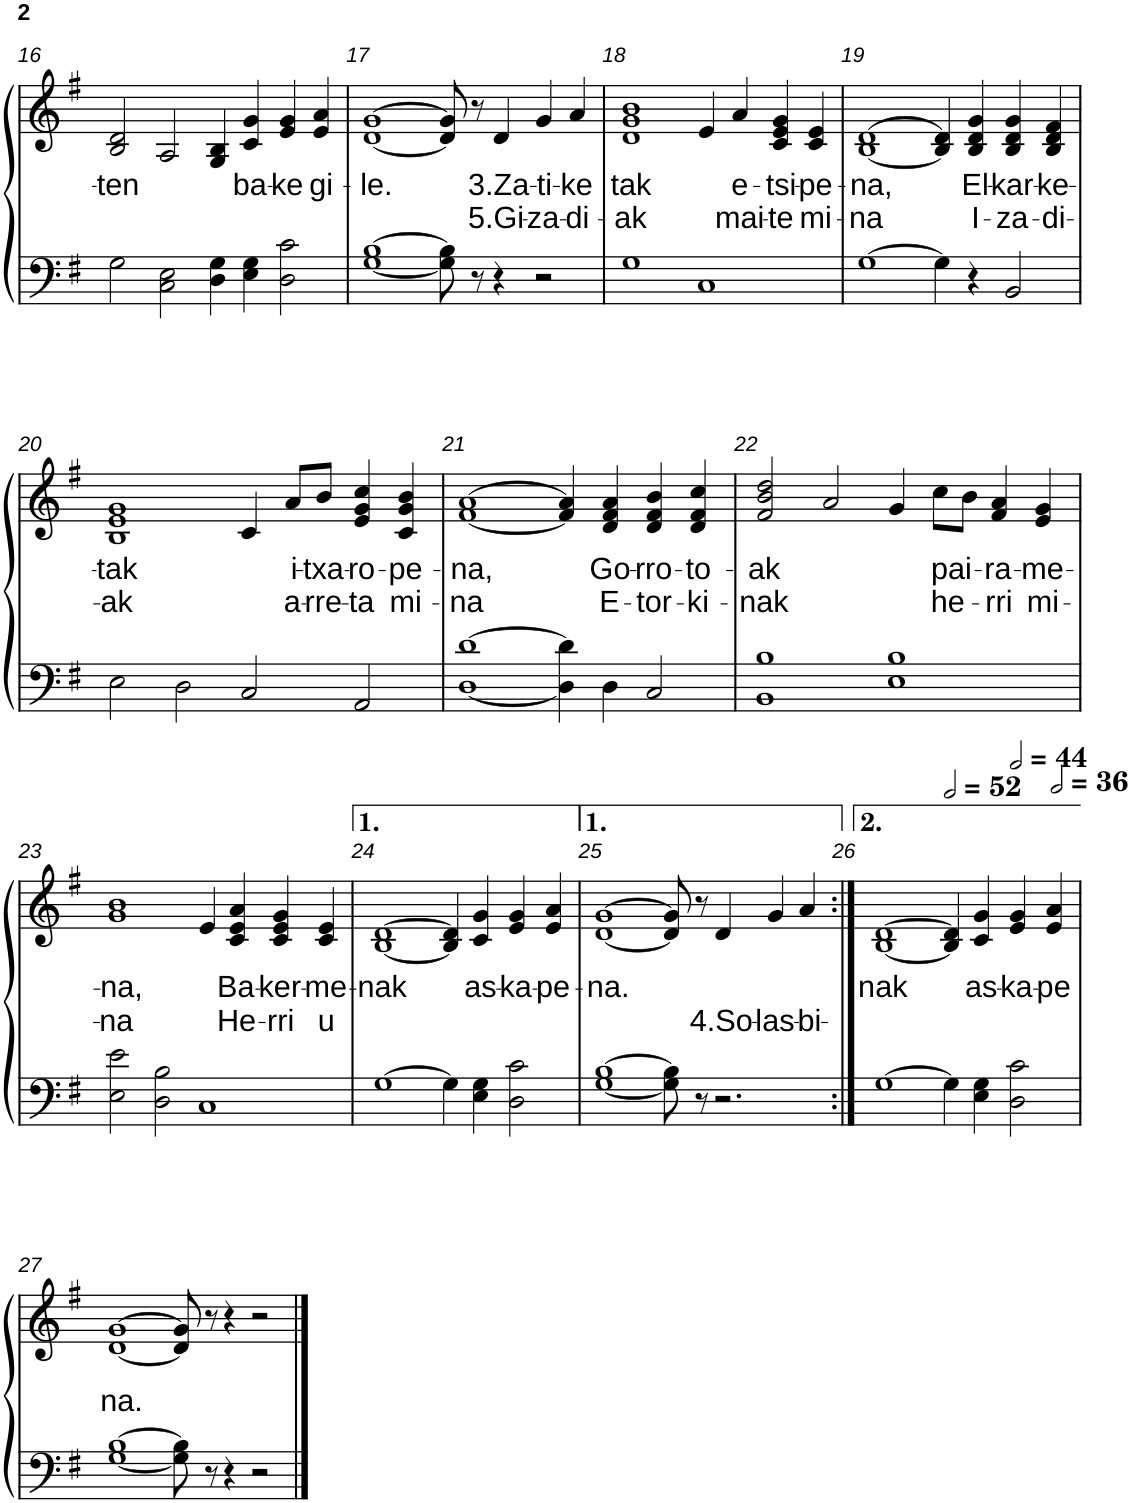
**kern	**kern	**text	**text
*part1	*part1	*part1	*part1
*staff2	*staff1	*staff1	*staff1
*I"Piano	*	*	*
*I'Pia.	*	*	*
!!LO:PB:g=z
*clefF4	*clefG2	*	*
*k[f#]	*k[f#]	*	*
*M4/2	*M4/2	*	*
=16	=16	=16	=16
!	!	!LO:LY:b	!
2G\	2B/ 2d/	-ten	.
2C\ 2E\	2A/	.	.
4D\ 4G\	4G/ 4B/	.	.
!	!	!LO:LY:b	!
4E\ 4G\	4c/ 4g/	ba-	.
!	!	!LO:LY:b	!
2D\ 2c\	4e/ 4g/	-ke	.
!	!	!LO:LY:b	!
.	4e/ 4a/	gi-	.
=17	=17	=17	=17
!	!	!LO:LY:b	!
[1G [1B	[1d [1g	-le.	.
8G\] 8B\]	8d/] 8g/]	.	.
8r	8r	.	.
!	!	!LO:LY:b	!LO:LY:b
4r	4d/	3.Za-	5.Gi-
!	!	!LO:LY:b	!LO:LY:b
2r	4g/	-ti-	-za-
!	!	!LO:LY:b	!LO:LY:b
.	4a/	-ke	-di-
=18	=18	=18	=18
!	!	!LO:LY:b	!LO:LY:b
*	*^	*	*
1G	1d 1b	1g	-tak	-ak
1C	4e/	1ryy	.	.
!	!	!	!LO:LY:b	!LO:LY:b
.	4a/	.	e-	mai-
!	!	!	!LO:LY:b	!LO:LY:b
.	4c/ 4e/ 4g/	.	-tsi-	-te
!	!	!	!LO:LY:b	!LO:LY:b
.	4c/ 4e/	.	-pe-	mi-
*	*v	*v	*	*
=19	=19	=19	=19
!	!	!LO:LY:b	!LO:LY:b
[1G	[1B [1d	-na,	-na
4G\]	4B/] 4d/]	.	.
!	!	!LO:LY:b	!LO:LY:b
4r	4B/ 4d/ 4g/	El-	I-
!	!	!LO:LY:b	!LO:LY:b
2BB/	4B/ 4d/ 4g/	-kar-	-za-
!	!	!LO:LY:b	!LO:LY:b
.	4B/ 4d/ 4f#/	-ke-	-di-
!!LO:LB:g=z
=20	=20	=20	=20
!	!	!LO:LY:b	!LO:LY:b
2E\	1B 1e 1g	-tak	-ak
2D\	.	.	.
2C/	4c/	.	.
!	!	!LO:LY:b	!LO:LY:b
.	8a/L	i-	a-
!	!	!LO:LY:b	!LO:LY:b
.	8b/J	-txa-	-rre-
!	!	!LO:LY:b	!LO:LY:b
2AA/	4e/ 4g/ 4cc/	-ro-	-ta
!	!	!LO:LY:b	!LO:LY:b
.	4c/ 4g/ 4b/	-pe-	mi-
=21	=21	=21	=21
!	!	!LO:LY:b	!LO:LY:b
[1D [1d	[1f# [1a	-na,	-na
4D\] 4d\]	4f#/] 4a/]	.	.
!	!	!LO:LY:b	!LO:LY:b
4D\	4d/ 4f#/ 4a/	Go-	E-
!	!	!LO:LY:b	!LO:LY:b
2C/	4d/ 4f#/ 4b/	-rro-	-tor-
!	!	!LO:LY:b	!LO:LY:b
.	4d/ 4f#/ 4cc/	-to-	-ki-
=22	=22	=22	=22
!	!	!LO:LY:b	!LO:LY:b
1BB 1B	2f#/ 2b/ 2dd/	-ak	-nak
.	2a/	.	.
1E 1B	4g/	.	.
!	!	!LO:LY:b	!LO:LY:b
.	8cc\L	pai-	he-
.	8b\J	.	.
!	!	!LO:LY:b	!LO:LY:b
.	4f#/ 4a/	-ra-	-rri
!	!	!LO:LY:b	!LO:LY:b
.	4e/ 4g/	-me-	mi-
!!LO:LB:g=z
=23	=23	=23	=23
!	!	!LO:LY:b	!LO:LY:b
2E\ 2e\	1g 1b	-na,	-na
2D\ 2B\	.	.	.
1C	4e/	.	.
!	!	!LO:LY:b	!LO:LY:b
.	4c/ 4e/ 4a/	Ba-	He-
!	!	!LO:LY:b	!LO:LY:b
.	4c/ 4e/ 4g/	-ker-	-rri
!	!	!LO:LY:b	!LO:LY:b
.	4c/ 4e/	-me-	u
=24	=24	=24	=24
!	!	!LO:LY:b	!
[1G	[1B [1d	-nak	.
4G\]	4B/] 4d/]	.	.
!	!	!LO:LY:b	!
4E\ 4G\	4c/ 4g/	as-	.
!	!	!LO:LY:b	!
2D\ 2c\	4e/ 4g/	-ka-	.
!	!	!LO:LY:b	!
.	4e/ 4a/	-pe-	.
=25	=25	=25	=25
!	!	!LO:LY:b	!
[1G [1B	[1d [1g	-na.	.
8G\] 8B\]	8d/] 8g/]	.	.
8r	8r	.	.
!	!	!	!LO:LY:b
2.r	4d/	.	4.So-
!	!	!	!LO:LY:b
.	4g/	.	-las-
!	!	!	!LO:LY:b
.	4a/	.	-bi-
=26:|!	=26:|!	=26:|!	=26:|!
!	!	!LO:LY:b	!
[1G	[1B [1d	-nak	.
*	*MM104	*	*
4G\]	4B/] 4d/]	.	.
!	!	!LO:LY:b	!
4E\ 4G\	4c/ 4g/	as-	.
*	*MM88	*	*
!	!	!LO:LY:b	!
2D\ 2c\	4e/ 4g/	-ka-	.
*	*MM72	*	*
!	!	!LO:LY:b	!
.	4e/ 4a/	-pe	.
!!LO:LB:g=z
=27	=27	=27	=27
!	!	!	!LO:LY:b
[1G [1B	[1d [1g	.	-na.
8G\] 8B\]	8d/] 8g/]	.	.
8r	8r	.	.
4r	4r	.	.
2r	2r	.	.
==	==	==	==
*-	*-	*-	*-
